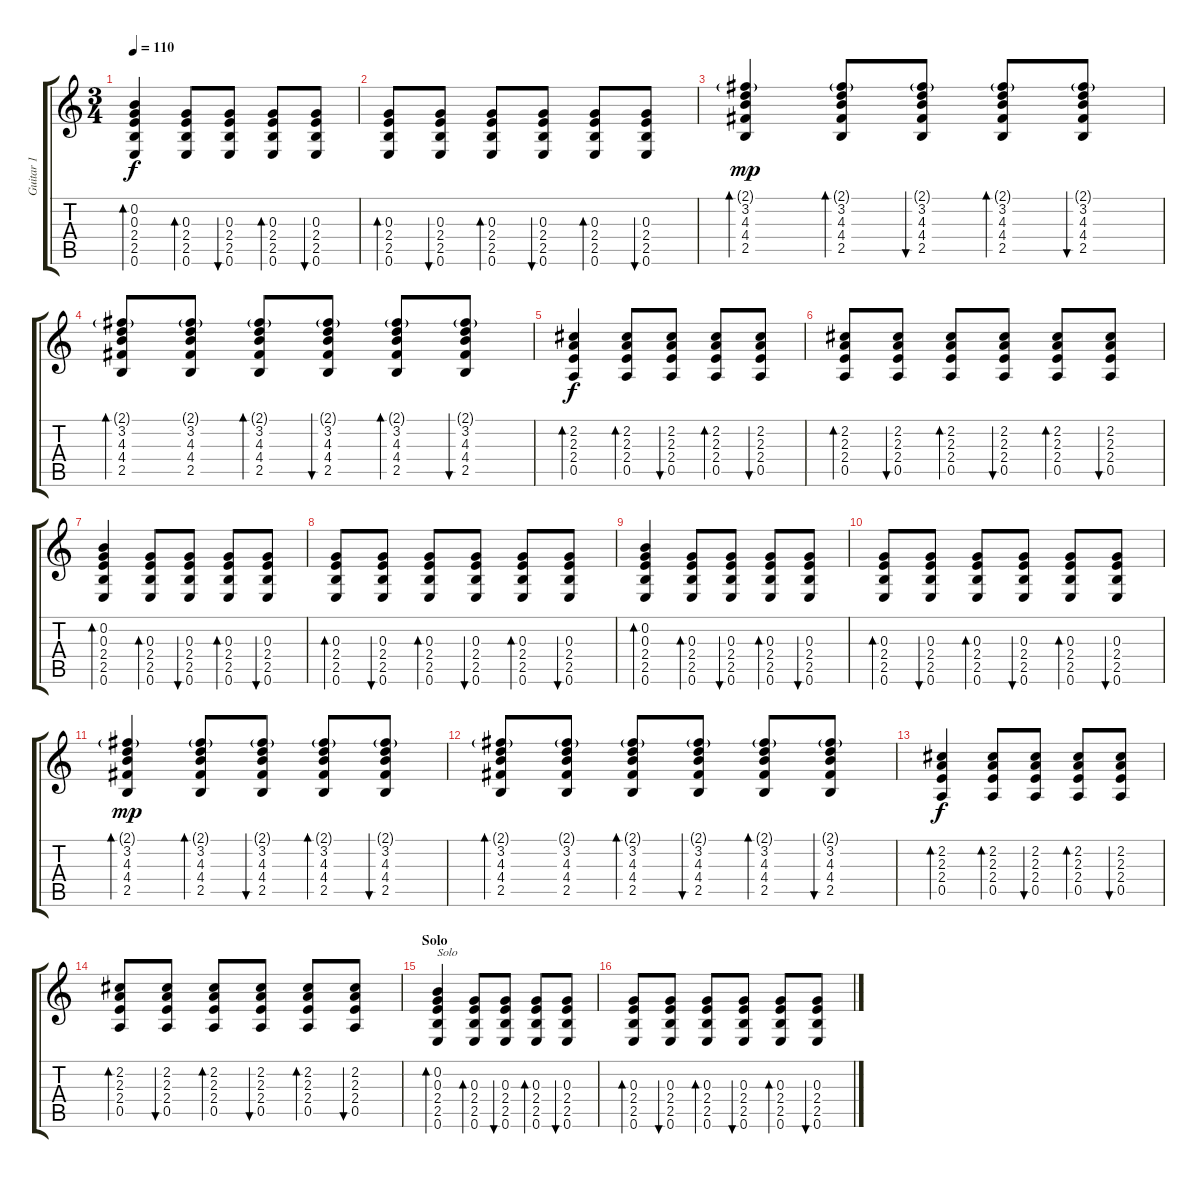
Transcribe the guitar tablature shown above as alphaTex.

\track ("Guitar 1" "Guitar 1") {instrument acousticguitarsteel}
\staff {score tabs}
\tuning (E4 B3 G3 D3 A2 E2) {hide}
\ts (3 4)
\tempo 110
\clef g2
\ks c
(0.2 0.3 2.4 2.5 0.6).4{bd 60 dy f} (0.3 2.4 2.5 0.6).8{bd 60} (0.3 2.4 2.5 0.6).8{bu 60} (0.3 2.4 2.5 0.6).8{bd 60} (0.3 2.4 2.5 0.6).8{bu 60} |
(0.3 2.4 2.5 0.6).8{bd 60} (0.3 2.4 2.5 0.6).8{bu 60} (0.3 2.4 2.5 0.6).8{bd 60} (0.3 2.4 2.5 0.6).8{bu 60} (0.3 2.4 2.5 0.6).8{bd 60} (0.3 2.4 2.5 0.6).8{bu 60} |
(2.1{g} 3.2 4.3 4.4 2.5).4{bd 60 dy mp} (2.1{g} 3.2 4.3 4.4 2.5).8{bd 60} (2.1{g} 3.2 4.3 4.4 2.5).8{bu 60} (2.1{g} 3.2 4.3 4.4 2.5).8{bd 60} (2.1{g} 3.2 4.3 4.4 2.5).8{bu 60} |
(2.1{g} 3.2 4.3 4.4 2.5).8{bd 60} (2.1{g} 3.2 4.3 4.4 2.5).8 (2.1{g} 3.2 4.3 4.4 2.5).8{bd 60} (2.1{g} 3.2 4.3 4.4 2.5).8{bu 60} (2.1{g} 3.2 4.3 4.4 2.5).8{bd 60} (2.1{g} 3.2 4.3 4.4 2.5).8{bu 60} |
(2.2 2.3 2.4 0.5).4{bd 60 dy f} (2.2 2.3 2.4 0.5).8{bd 60} (2.2 2.3 2.4 0.5).8{bu 60} (2.2 2.3 2.4 0.5).8{bd 60} (2.2 2.3 2.4 0.5).8{bu 60} |
(2.2 2.3 2.4 0.5).8{bd 60} (2.2 2.3 2.4 0.5).8{bu 60} (2.2 2.3 2.4 0.5).8{bd 60} (2.2 2.3 2.4 0.5).8{bu 60} (2.2 2.3 2.4 0.5).8{bd 60} (2.2 2.3 2.4 0.5).8{bu 60} |
(0.2 0.3 2.4 2.5 0.6).4{bd 60} (0.3 2.4 2.5 0.6).8{bd 60} (0.3 2.4 2.5 0.6).8{bu 60} (0.3 2.4 2.5 0.6).8{bd 60} (0.3 2.4 2.5 0.6).8{bu 60} |
(0.3 2.4 2.5 0.6).8{bd 60} (0.3 2.4 2.5 0.6).8{bu 60} (0.3 2.4 2.5 0.6).8{bd 60} (0.3 2.4 2.5 0.6).8{bu 60} (0.3 2.4 2.5 0.6).8{bd 60} (0.3 2.4 2.5 0.6).8{bu 60} |
(0.2 0.3 2.4 2.5 0.6).4{bd 60} (0.3 2.4 2.5 0.6).8{bd 60} (0.3 2.4 2.5 0.6).8{bu 60} (0.3 2.4 2.5 0.6).8{bd 60} (0.3 2.4 2.5 0.6).8{bu 60} |
(0.3 2.4 2.5 0.6).8{bd 60} (0.3 2.4 2.5 0.6).8{bu 60} (0.3 2.4 2.5 0.6).8{bd 60} (0.3 2.4 2.5 0.6).8{bu 60} (0.3 2.4 2.5 0.6).8{bd 60} (0.3 2.4 2.5 0.6).8{bu 60} |
(2.1{g} 3.2 4.3 4.4 2.5).4{bd 60 dy mp} (2.1{g} 3.2 4.3 4.4 2.5).8{bd 60} (2.1{g} 3.2 4.3 4.4 2.5).8{bu 60} (2.1{g} 3.2 4.3 4.4 2.5).8{bd 60} (2.1{g} 3.2 4.3 4.4 2.5).8{bu 60} |
(2.1{g} 3.2 4.3 4.4 2.5).8{bd 60} (2.1{g} 3.2 4.3 4.4 2.5).8 (2.1{g} 3.2 4.3 4.4 2.5).8{bd 60} (2.1{g} 3.2 4.3 4.4 2.5).8{bu 60} (2.1{g} 3.2 4.3 4.4 2.5).8{bd 60} (2.1{g} 3.2 4.3 4.4 2.5).8{bu 60} |
(2.2 2.3 2.4 0.5).4{bd 60 dy f} (2.2 2.3 2.4 0.5).8{bd 60} (2.2 2.3 2.4 0.5).8{bu 60} (2.2 2.3 2.4 0.5).8{bd 60} (2.2 2.3 2.4 0.5).8{bu 60} |
(2.2 2.3 2.4 0.5).8{bd 60} (2.2 2.3 2.4 0.5).8{bu 60} (2.2 2.3 2.4 0.5).8{bd 60} (2.2 2.3 2.4 0.5).8{bu 60} (2.2 2.3 2.4 0.5).8{bd 60} (2.2 2.3 2.4 0.5).8{bu 60} |
\section ("" "Solo")
(0.2 0.3 2.4 2.5 0.6).4{bd 60 txt "Solo"} (0.3 2.4 2.5 0.6).8{bd 60} (0.3 2.4 2.5 0.6).8{bu 60} (0.3 2.4 2.5 0.6).8{bd 60} (0.3 2.4 2.5 0.6).8{bu 60} |
(0.3 2.4 2.5 0.6).8{bd 60} (0.3 2.4 2.5 0.6).8{bu 60} (0.3 2.4 2.5 0.6).8{bd 60} (0.3 2.4 2.5 0.6).8{bu 60} (0.3 2.4 2.5 0.6).8{bd 60} (0.3 2.4 2.5 0.6).8{bu 60}
